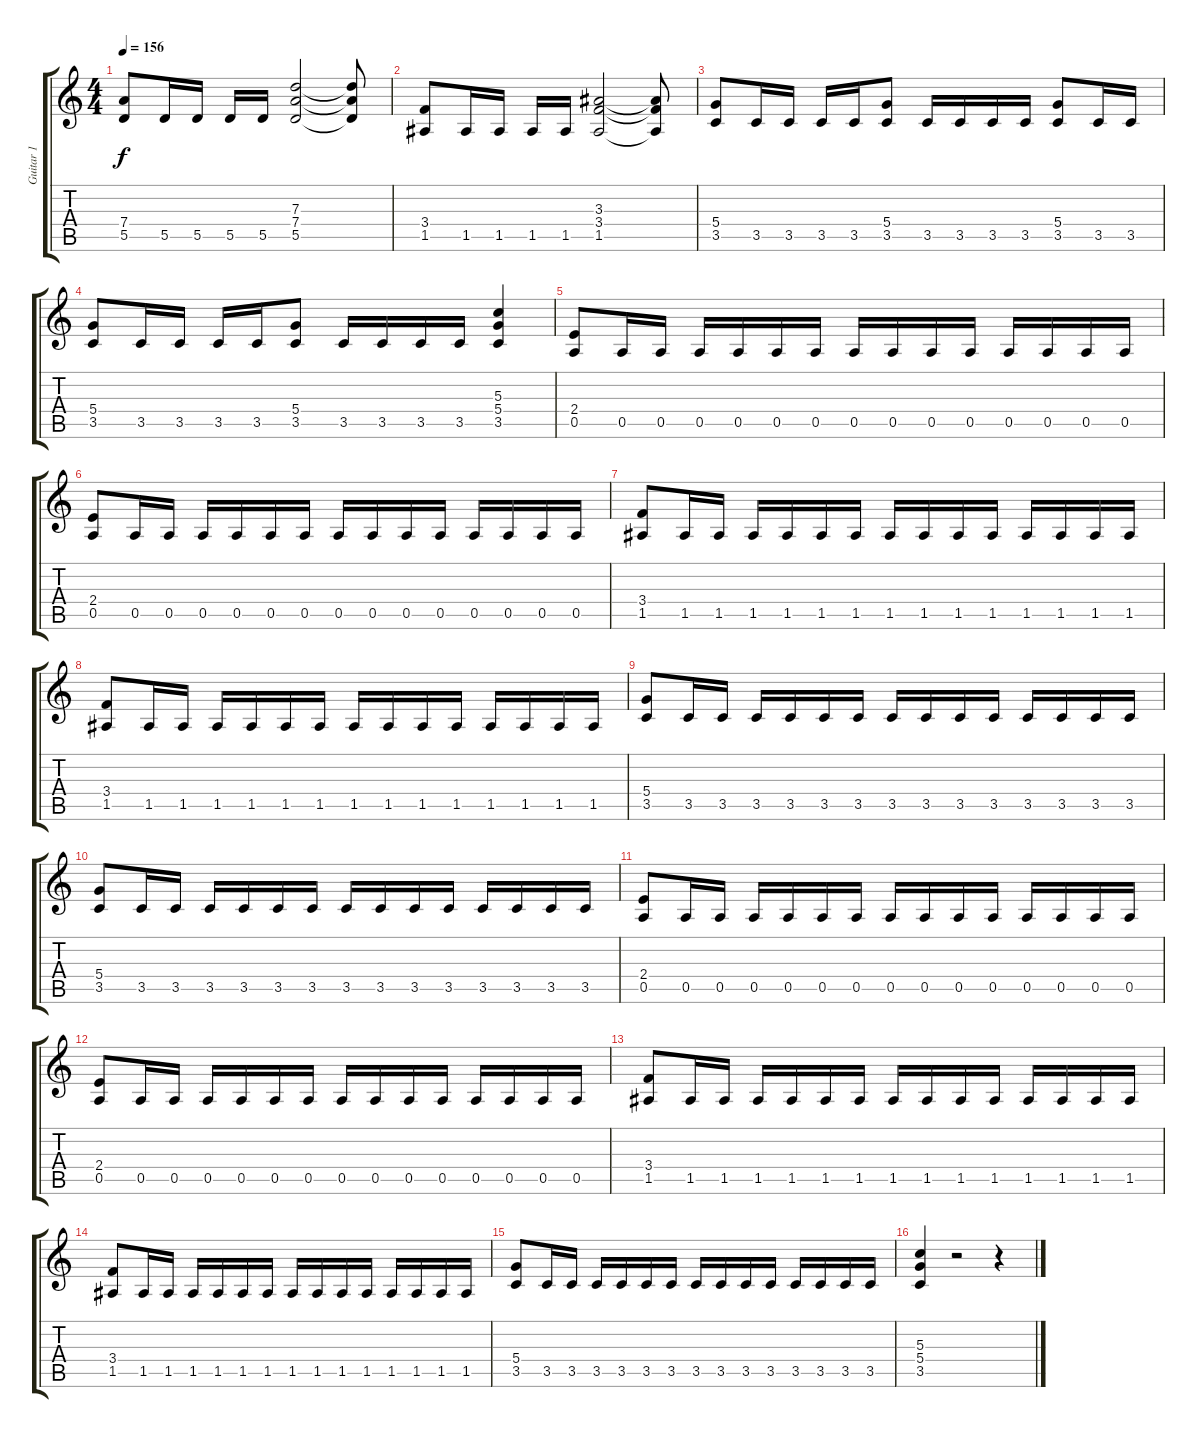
\track ("Guitar 1" "Guitar 1") {instrument overdrivenguitar}
\staff {score tabs}
\tuning (E4 B3 G3 D3 A2 E2) {hide}
\ts (4 4)
\tempo 156
\clef g2
\ks c
(7.4 5.5).8{dy f} 5.5.16 5.5.16 5.5.16 5.5.16 (7.3 7.4 5.5).2 (7.3{t} 7.4{t} 5.5{t}).8 |
(3.4 1.5).8 1.5.16 1.5.16 1.5.16 1.5.16 (3.3 3.4 1.5).2 (3.3{t} 3.4{t} 1.5{t}).8 |
(5.4 3.5).8 3.5.16 3.5.16 3.5.16 3.5.16 (5.4 3.5).8 3.5.16 3.5.16 3.5.16 3.5.16 (5.4 3.5).8 3.5.16 3.5.16 |
(5.4 3.5).8 3.5.16 3.5.16 3.5.16 3.5.16 (5.4 3.5).8 3.5.16 3.5.16 3.5.16 3.5.16 (5.3 5.4 3.5).4 |
\section ("" "")
(2.4 0.5).8 0.5.16 0.5.16 0.5.16 0.5.16 0.5.16 0.5.16 0.5.16 0.5.16 0.5.16 0.5.16 0.5.16 0.5.16 0.5.16 0.5.16 |
(2.4 0.5).8 0.5.16 0.5.16 0.5.16 0.5.16 0.5.16 0.5.16 0.5.16 0.5.16 0.5.16 0.5.16 0.5.16 0.5.16 0.5.16 0.5.16 |
(3.4 1.5).8 1.5.16 1.5.16 1.5.16 1.5.16 1.5.16 1.5.16 1.5.16 1.5.16 1.5.16 1.5.16 1.5.16 1.5.16 1.5.16 1.5.16 |
(3.4 1.5).8 1.5.16 1.5.16 1.5.16 1.5.16 1.5.16 1.5.16 1.5.16 1.5.16 1.5.16 1.5.16 1.5.16 1.5.16 1.5.16 1.5.16 |
(5.4 3.5).8 3.5.16 3.5.16 3.5.16 3.5.16 3.5.16 3.5.16 3.5.16 3.5.16 3.5.16 3.5.16 3.5.16 3.5.16 3.5.16 3.5.16 |
(5.4 3.5).8 3.5.16 3.5.16 3.5.16 3.5.16 3.5.16 3.5.16 3.5.16 3.5.16 3.5.16 3.5.16 3.5.16 3.5.16 3.5.16 3.5.16 |
(2.4 0.5).8 0.5.16 0.5.16 0.5.16 0.5.16 0.5.16 0.5.16 0.5.16 0.5.16 0.5.16 0.5.16 0.5.16 0.5.16 0.5.16 0.5.16 |
(2.4 0.5).8 0.5.16 0.5.16 0.5.16 0.5.16 0.5.16 0.5.16 0.5.16 0.5.16 0.5.16 0.5.16 0.5.16 0.5.16 0.5.16 0.5.16 |
(3.4 1.5).8 1.5.16 1.5.16 1.5.16 1.5.16 1.5.16 1.5.16 1.5.16 1.5.16 1.5.16 1.5.16 1.5.16 1.5.16 1.5.16 1.5.16 |
(3.4 1.5).8 1.5.16 1.5.16 1.5.16 1.5.16 1.5.16 1.5.16 1.5.16 1.5.16 1.5.16 1.5.16 1.5.16 1.5.16 1.5.16 1.5.16 |
(5.4 3.5).8 3.5.16 3.5.16 3.5.16 3.5.16 3.5.16 3.5.16 3.5.16 3.5.16 3.5.16 3.5.16 3.5.16 3.5.16 3.5.16 3.5.16 |
(5.3 5.4 3.5).4 r.2 r.4
